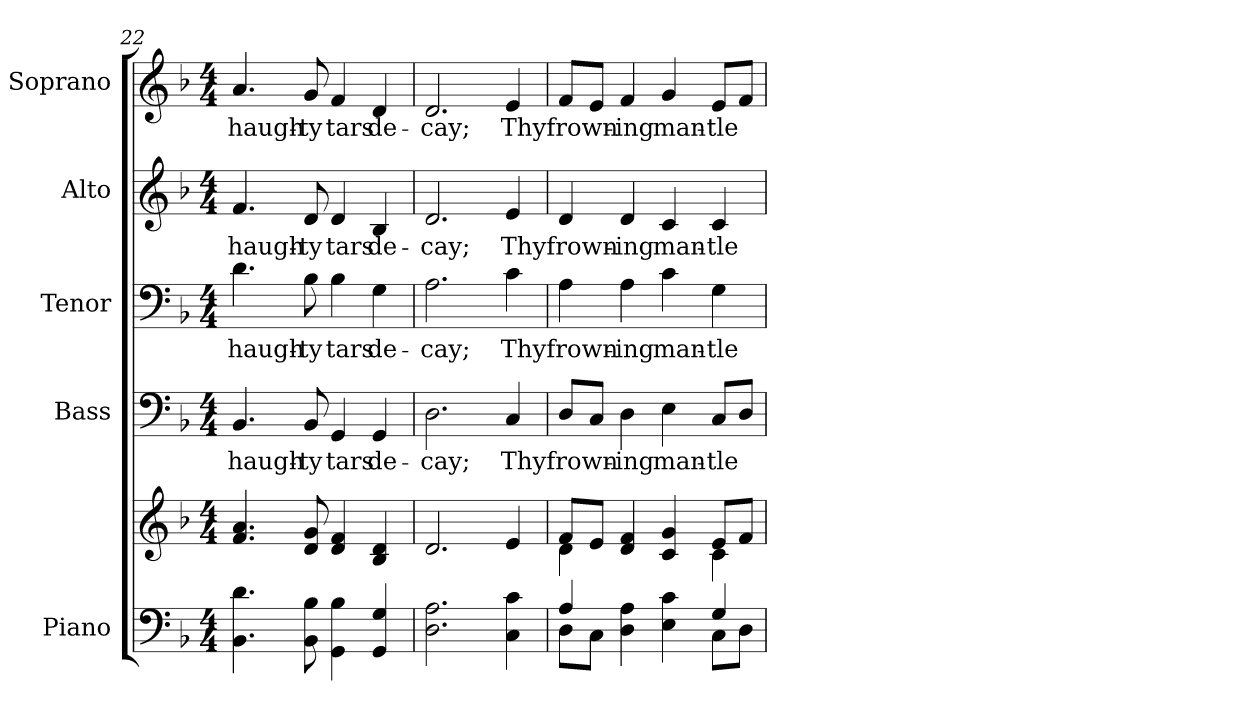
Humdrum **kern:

**kern	**kern	**kern	**text	**kern	**text	**kern	**text	**kern	**text
*part5	*part5	*part4	*part4	*part3	*part3	*part2	*part2	*part1	*part1
*staff6	*staff5	*staff4	*staff4	*staff3	*staff3	*staff2	*staff2	*staff1	*staff1
*I"Piano	*	*I"Bass	*	*I"Tenor	*	*I"Alto	*	*I"Soprano	*
*I'Pno.	*	*I'B.	*	*I'T.	*	*I'A.	*	*I'S.	*
*clefF4	*clefG2	*clefF4	*	*clefF4	*	*clefG2	*	*clefG2	*
*k[b-]	*k[b-]	*k[b-]	*	*k[b-]	*	*k[b-]	*	*k[b-]	*
*F:	*F:	*F:	*	*F:	*	*F:	*	*F:	*
*M4/4	*M4/4	*M4/4	*	*M4/4	*	*M4/4	*	*M4/4	*
=22	=22	=22	=22	=22	=22	=22	=22	=22	=22
!	!	!	!LO:LY:b:color=#000000	!	!	!	!	!	!
!	!	!	!	!	!LO:LY:b:color=#000000	!	!	!	!
!	!	!	!	!	!	!	!LO:LY:b:color=#000000	!	!
!	!	!	!	!	!	!	!	!	!LO:LY:b:color=#000000
4.BB-i\ 4.di	4.fi/ 4.ai	4.BB-i/	haugh-	4.di\	haugh-	4.fi/	haugh-	4.ai/	haugh-
!	!	!	!LO:LY:b:color=#000000	!	!	!	!	!	!
!	!	!	!	!	!LO:LY:b:color=#000000	!	!	!	!
!	!	!	!	!	!	!	!LO:LY:b:color=#000000	!	!
!	!	!	!	!	!	!	!	!	!LO:LY:b:color=#000000
8BB-i\ 8B-i	8di/ 8gi	8BB-i/	-ty	8B-i\	-ty	8di/	-ty	8gi/	-ty
!	!	!	!LO:LY:b:color=#000000	!	!	!	!	!	!
!	!	!	!	!	!LO:LY:b:color=#000000	!	!	!	!
!	!	!	!	!	!	!	!LO:LY:b:color=#000000	!	!
!	!	!	!	!	!	!	!	!	!LO:LY:b:color=#000000
4GGi\ 4B-i	4di/ 4fi	4GGi/	tars	4B-i\	tars	4di/	tars	4fi/	tars
!	!	!	!LO:LY:b:color=#000000	!	!	!	!	!	!
!	!	!	!	!	!LO:LY:b:color=#000000	!	!	!	!
!	!	!	!	!	!	!	!LO:LY:b:color=#000000	!	!
!	!	!	!	!	!	!	!	!	!LO:LY:b:color=#000000
4GGi/ 4Gi	4B-i/ 4di	4GGi/	de-	4Gi\	de-	4B-i/	de-	4di/	de-
=23	=23	=23	=23	=23	=23	=23	=23	=23	=23
!	!	!	!LO:LY:b:color=#000000	!	!	!	!	!	!
!	!	!	!	!	!LO:LY:b:color=#000000	!	!	!	!
!	!	!	!	!	!	!	!LO:LY:b:color=#000000	!	!
!	!	!	!	!	!	!	!	!	!LO:LY:b:color=#000000
2.Di\ 2.Ai	2.di/	2.Di\	-cay;	2.Ai\	-cay;	2.di/	-cay;	2.di/	-cay;
!	!	!	!LO:LY:b:color=#000000	!	!	!	!	!	!
!	!	!	!	!	!LO:LY:b:color=#000000	!	!	!	!
!	!	!	!	!	!	!	!LO:LY:b:color=#000000	!	!
!	!	!	!	!	!	!	!	!	!LO:LY:b:color=#000000
4Ci\ 4ci	4ei/	4Ci/	Thy	4ci\	Thy	4ei/	Thy	4ei/	Thy
=24	=24	=24	=24	=24	=24	=24	=24	=24	=24
*^	*^	*	*	*	*	*	*	*	*
!	!	!	!	!	!LO:LY:b:color=#000000	!	!	!	!	!	!
!	!	!	!	!	!	!	!LO:LY:b:color=#000000	!	!	!	!
!	!	!	!	!	!	!	!	!	!LO:LY:b:color=#000000	!	!
!	!	!	!	!	!	!	!	!	!	!	!LO:LY:b:color=#000000
4Ai/	8Di\L	8fi/L	4di\	8Di/L	frown-	4Ai\	frown-	4di/	frown-	8fi/L	frown-
.	8Ci\J	8ei/J	.	8Ci/J	.	.	.	.	.	8ei/J	.
!	!	!	!	!	!LO:LY:b:color=#000000	!	!	!	!	!	!
!	!	!	!	!	!	!	!LO:LY:b:color=#000000	!	!	!	!
!	!	!	!	!	!	!	!	!	!LO:LY:b:color=#000000	!	!
!	!	!	!	!	!	!	!	!	!	!	!LO:LY:b:color=#000000
4Di\ 4Ai	4ryy	4di/ 4fi	4ryy	4Di\	-ing	4Ai\	-ing	4di/	-ing	4fi/	-ing
!	!	!	!	!	!LO:LY:b:color=#000000	!	!	!	!	!	!
!	!	!	!	!	!	!	!LO:LY:b:color=#000000	!	!	!	!
!	!	!	!	!	!	!	!	!	!LO:LY:b:color=#000000	!	!
!	!	!	!	!	!	!	!	!	!	!	!LO:LY:b:color=#000000
4Ei\ 4ci	4ryy	4ci/ 4gi	4ryy	4Ei\	man-	4ci\	man-	4ci/	man-	4gi/	man-
!	!	!	!	!	!LO:LY:b:color=#000000	!	!	!	!	!	!
!	!	!	!	!	!	!	!LO:LY:b:color=#000000	!	!	!	!
!	!	!	!	!	!	!	!	!	!LO:LY:b:color=#000000	!	!
!	!	!	!	!	!	!	!	!	!	!	!LO:LY:b:color=#000000
4Gi/	8Ci\L	8ei/L	4ci\	8Ci/L	-tle	4Gi\	-tle	4ci/	-tle	8ei/L	-tle
.	8Di\J	8fi/J	.	8Di/J	.	.	.	.	.	8fi/J	.
*v	*v	*	*	*	*	*	*	*	*	*	*
*	*v	*v	*	*	*	*	*	*	*	*
=	=	=	=	=	=	=	=	=	=
*-	*-	*-	*-	*-	*-	*-	*-	*-	*-
